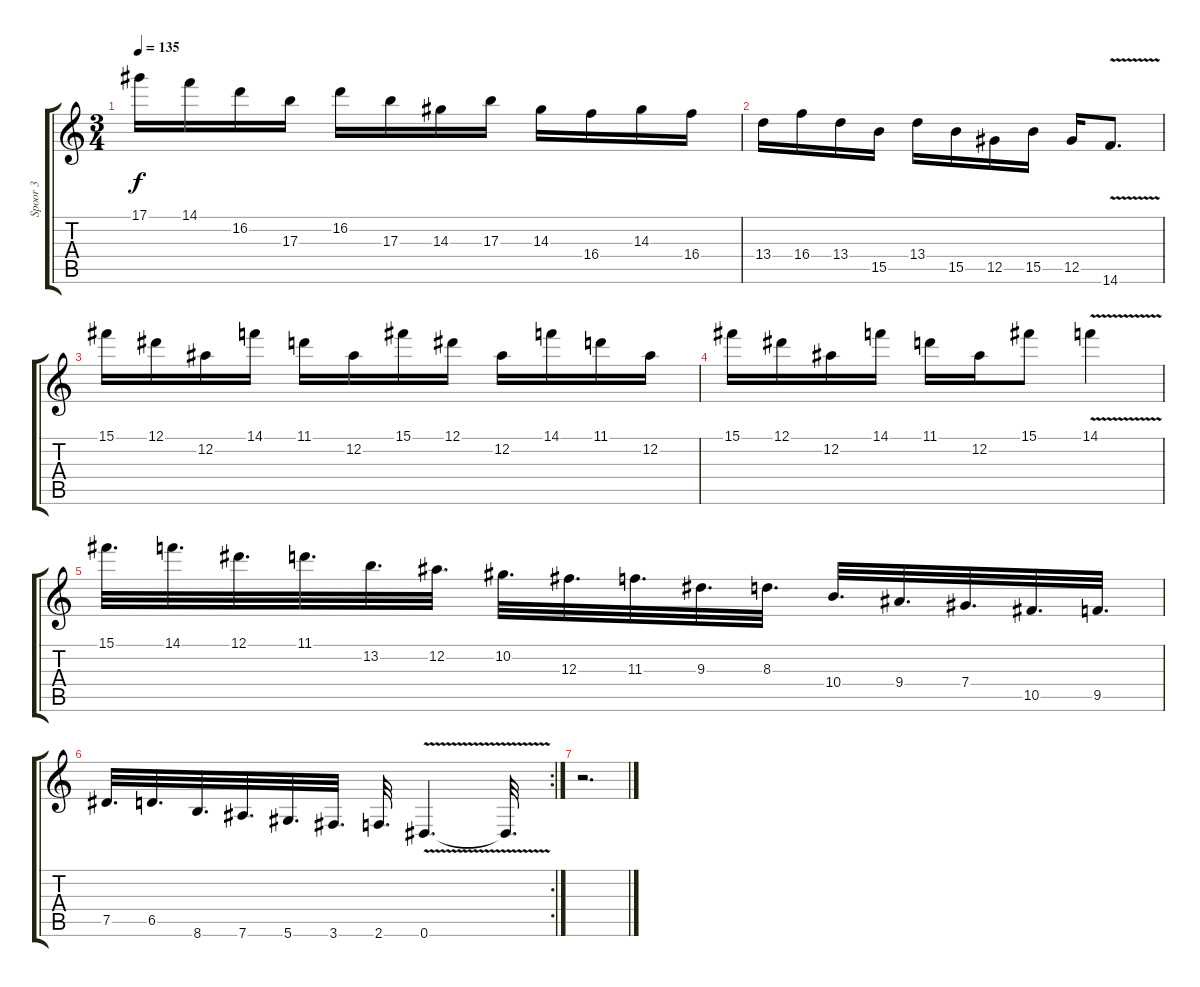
\track ("Spoor 3" "Spoor 3") {instrument overdrivenguitar}
\staff {score tabs}
\tuning (Eb4 Bb3 Gb3 Db3 Ab2 Eb2) {hide}
\ts (3 4)
\tempo 135
\clef g2
\ks c
17.1.16{dy f} 14.1.16 16.2.16 17.3.16 16.2.16 17.3.16 14.3.16 17.3.16 14.3.16 16.4.16 14.3.16 16.4.16 |
13.4.16 16.4.16 13.4.16 15.5.16 13.4.16 15.5.16 12.5.16 15.5.16 12.5.16 14.6{v}.8{d} |
15.1.16 12.1.16 12.2.16 14.1.16 11.1.16 12.2.16 15.1.16 12.1.16 12.2.16 14.1.16 11.1.16 12.2.16 |
15.1.16 12.1.16 12.2.16 14.1.16 11.1.16 12.2.16 15.1.8 14.1{v}.4 |
15.1.32{d} 14.1.32{d} 12.1.32{d} 11.1.32{d} 13.2.32{d} 12.2.32{d} 10.2.32{d} 12.3.32{d} 11.3.32{d} 9.3.32{d} 8.3.32{d} 10.4.32{d} 9.4.32{d} 7.4.32{d} 10.5.32{d} 9.5.32{d} |
\rc 2
7.5.32{d} 6.5.32{d} 8.6.32{d} 7.6.32{d} 5.6.32{d} 3.6.32{d} 2.6.32{d} 0.6{v}.4{d} 0.6{t}.32{d} |
r.2{d}
